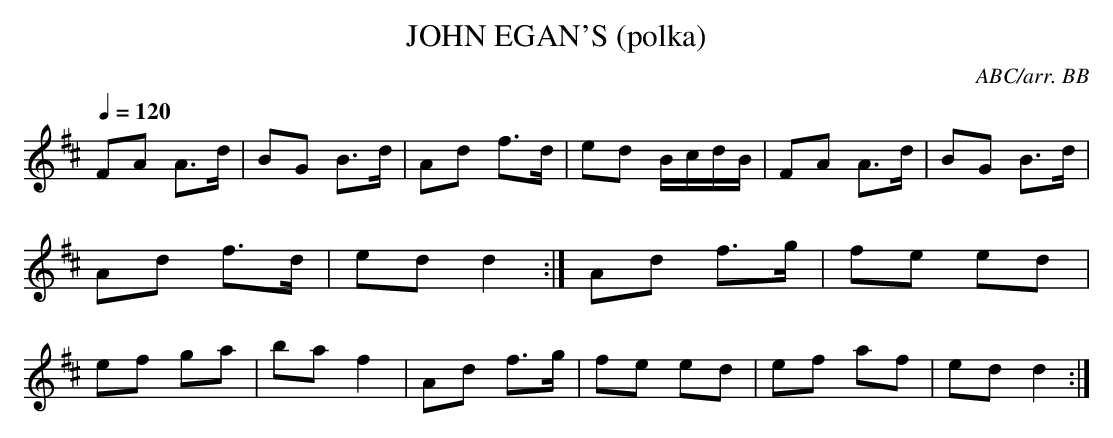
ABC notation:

X:1
T:JOHN EGAN'S (polka)\
C:ABC/arr. BB\
L:1/8\
M:2/4\
Q:1/4=120\
K:D\
FA A>d|BG B>d|Ad f>d|ed B/c/d/B/|\
FA A>d|BG B>d|Ad f>d|ed d2 :|\
Ad f>g|fe ed|ef ga|ba f2|\
Ad f>g|fe ed|ef af|ed d2 :|\
\
\
